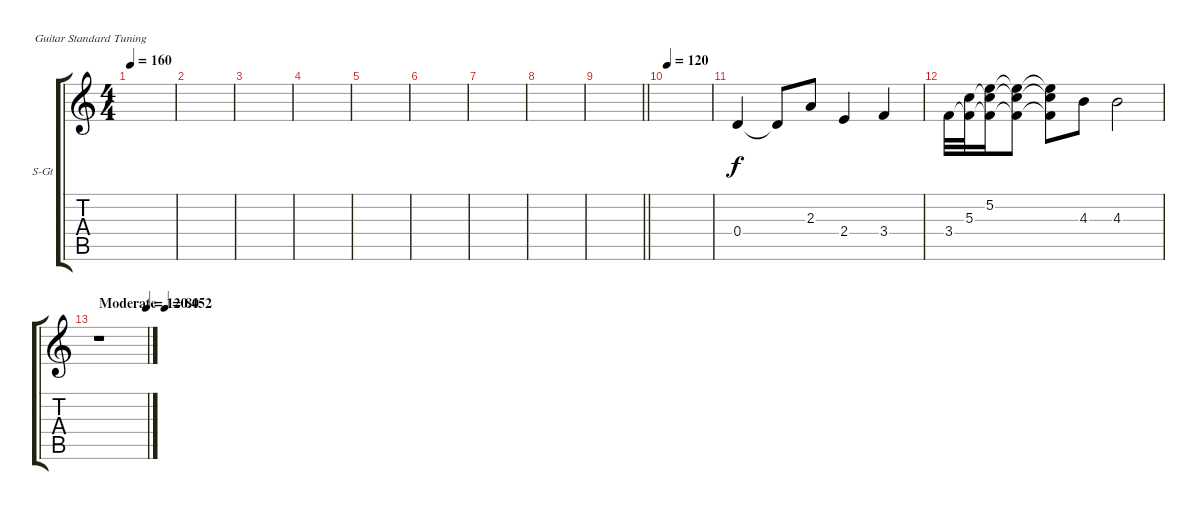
\bracketExtendMode groupsimilarinstruments
\firstSystemTrackNameOrientation horizontal
\otherSystemsTrackNameOrientation horizontal
\track ("Guitar 1" "S-Gt") {instrument acousticguitarsteel}
\staff {score tabs}
\tuning (E4 B3 G3 D3 A2 E2)
\ts (4 4)
\tempo 160
\clef g2
\ks c
|
|
|
|
|
|
|
|
\barLineRight lightlight
|
\tempo 120
|
0.4.4 0.4{t}.8 2.3.8 2.4.4 3.4.4 |
3.4.32 (5.3 3.4{t}).32 (5.2 5.3{t} 3.4{t}).16 (5.2{t} 5.3{t} 3.4{t}).8 (5.2{t} 5.3{t} 3.4{t}).8 4.3.8 4.3.2 |
\tempo (80 "Moderate")
\tempo (120.452 0.99375)
r.1
